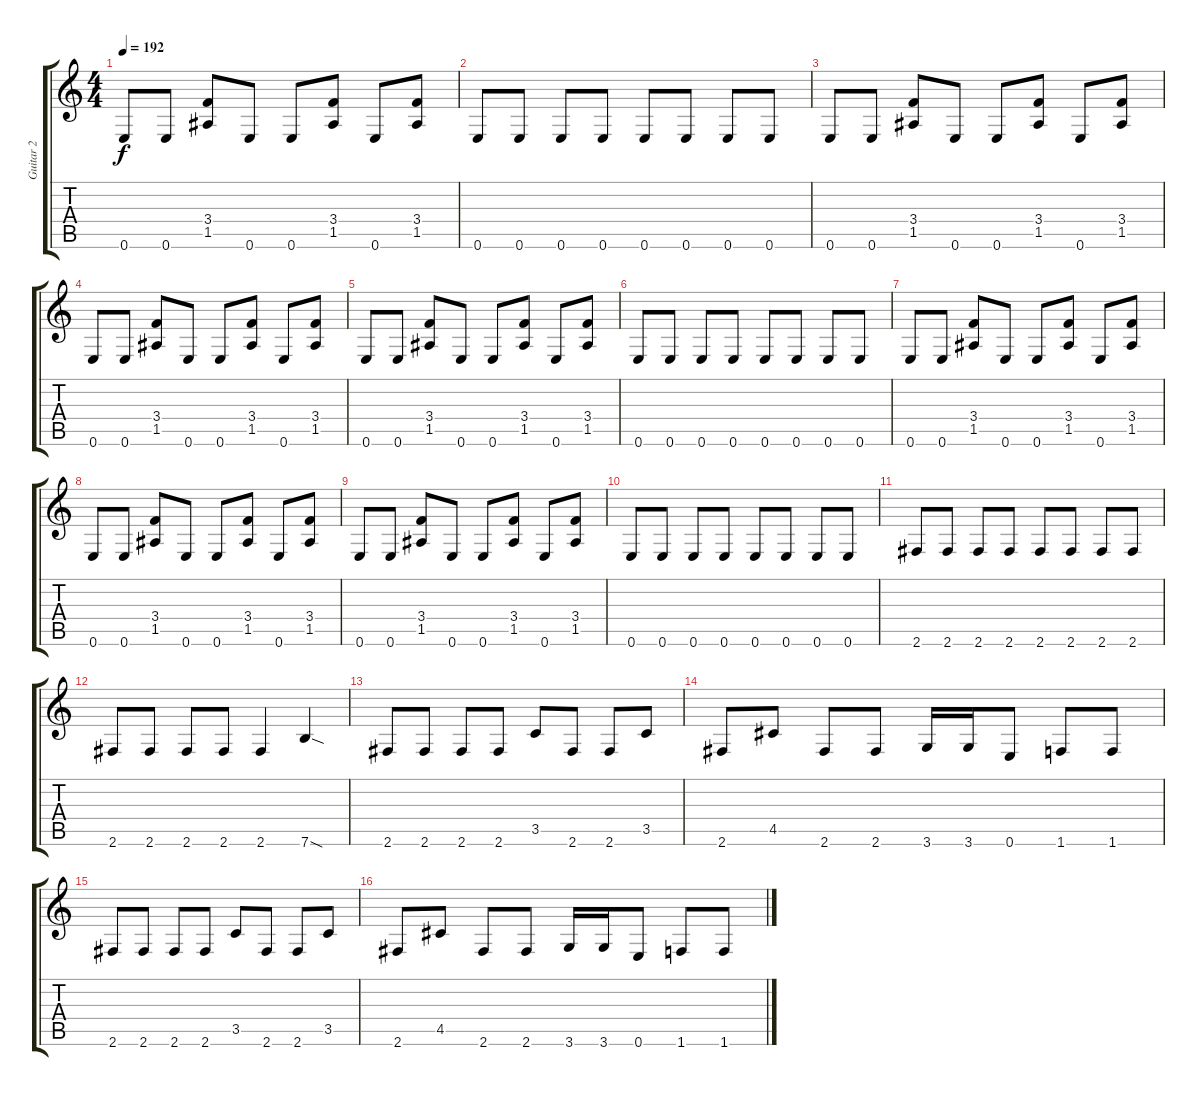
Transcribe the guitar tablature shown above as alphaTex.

\track ("Guitar 2" "Guitar 2") {instrument distortionguitar}
\staff {score tabs}
\tuning (E4 B3 G3 D3 A2 E2) {hide}
\ts (4 4)
\tempo 192
\clef g2
\ks c
0.6.8{dy f} 0.6.8 (3.4 1.5).8 0.6.8 0.6.8 (3.4 1.5).8 0.6.8 (3.4 1.5).8 |
0.6.8 0.6.8 0.6.8 0.6.8 0.6.8 0.6.8 0.6.8 0.6.8 |
0.6.8 0.6.8 (3.4 1.5).8 0.6.8 0.6.8 (3.4 1.5).8 0.6.8 (3.4 1.5).8 |
0.6.8 0.6.8 (3.4 1.5).8 0.6.8 0.6.8 (3.4 1.5).8 0.6.8 (3.4 1.5).8 |
0.6.8 0.6.8 (3.4 1.5).8 0.6.8 0.6.8 (3.4 1.5).8 0.6.8 (3.4 1.5).8 |
0.6.8 0.6.8 0.6.8 0.6.8 0.6.8 0.6.8 0.6.8 0.6.8 |
0.6.8 0.6.8 (3.4 1.5).8 0.6.8 0.6.8 (3.4 1.5).8 0.6.8 (3.4 1.5).8 |
0.6.8 0.6.8 (3.4 1.5).8 0.6.8 0.6.8 (3.4 1.5).8 0.6.8 (3.4 1.5).8 |
0.6.8 0.6.8 (3.4 1.5).8 0.6.8 0.6.8 (3.4 1.5).8 0.6.8 (3.4 1.5).8 |
0.6.8 0.6.8 0.6.8 0.6.8 0.6.8 0.6.8 0.6.8 0.6.8 |
2.6.8 2.6.8 2.6.8 2.6.8 2.6.8 2.6.8 2.6.8 2.6.8 |
2.6.8 2.6.8 2.6.8 2.6.8 2.6.4 7.6{sod}.4 |
2.6.8 2.6.8 2.6.8 2.6.8 3.5.8 2.6.8 2.6.8 3.5.8 |
2.6.8 4.5.8 2.6.8 2.6.8 3.6.16 3.6.16 0.6.8 1.6.8 1.6.8 |
2.6.8 2.6.8 2.6.8 2.6.8 3.5.8 2.6.8 2.6.8 3.5.8 |
2.6.8 4.5.8 2.6.8 2.6.8 3.6.16 3.6.16 0.6.8 1.6.8 1.6.8
